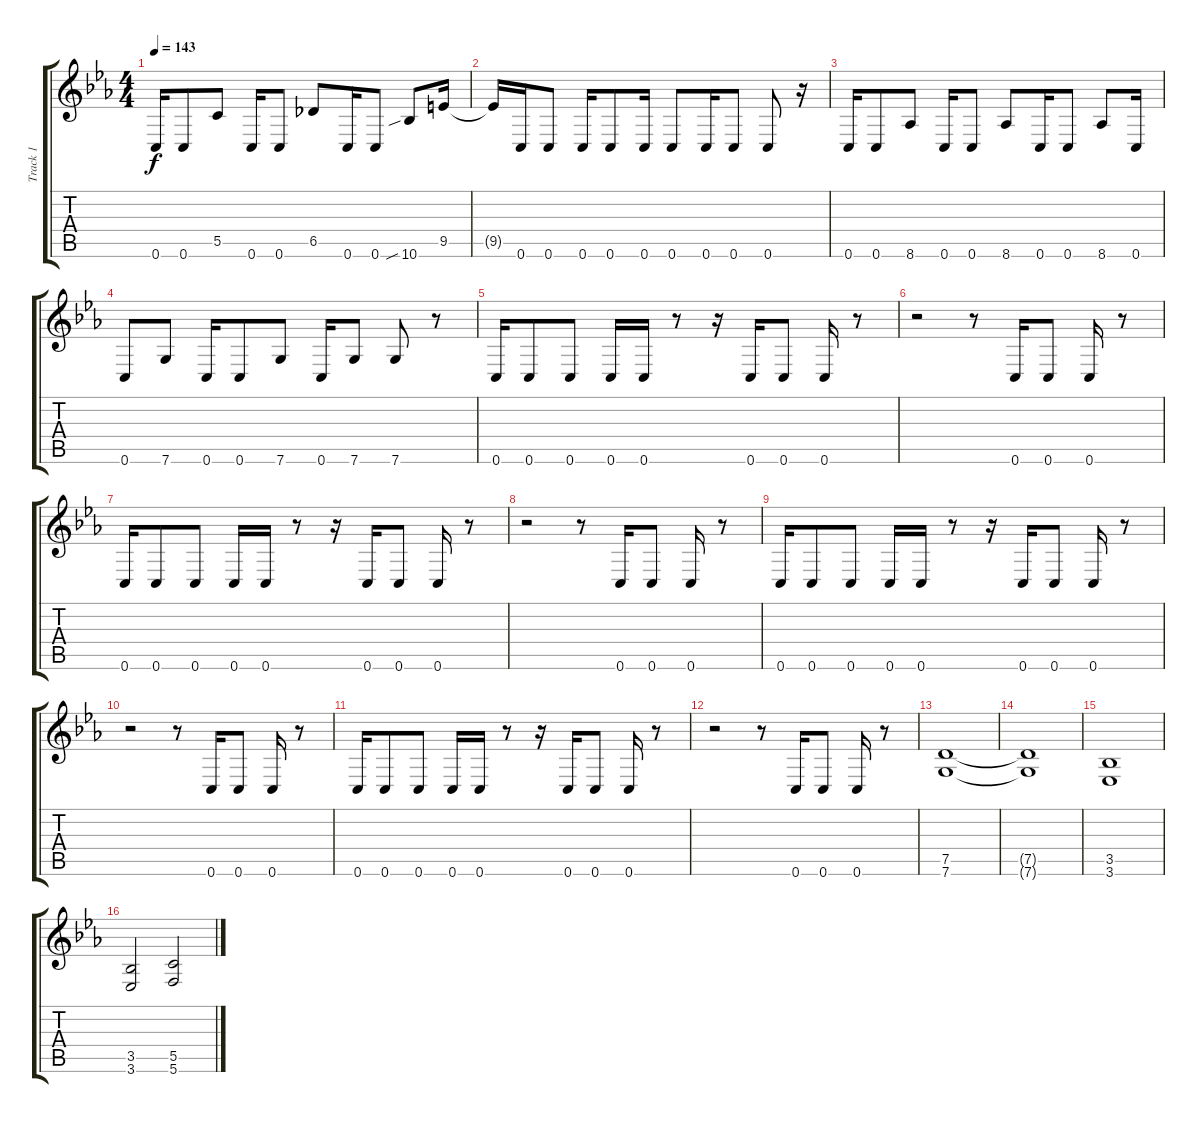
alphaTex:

\track ("Track 1" "Track 1") {instrument overdrivenguitar}
\staff {score tabs}
\tuning (D4 A3 F3 C3 G2 C2) {hide}
\ts (4 4)
\tempo 143
\clef g2
\ks cminor
0.6.16{dy f} 0.6.8 5.5.8 0.6.16 0.6.8 6.5.8 0.6.16 0.6.8 10.6{sib}.8 9.5.16 |
9.5{t}.16 0.6.16 0.6.8 0.6.16 0.6.8 0.6.16 0.6.8 0.6.16 0.6.8 0.6.8 r.16 |
0.6.16 0.6.8 8.6.8 0.6.16 0.6.8 8.6.8 0.6.16 0.6.8 8.6.8 0.6.16 |
0.6.8 7.6.8 0.6.16 0.6.8 7.6.8 0.6.16 7.6.8 7.6.8 r.8 |
0.6.16 0.6.8 0.6.8 0.6.16 0.6.16 r.8 r.16 0.6.16 0.6.8 0.6.16 r.8 |
r.2 r.8 0.6.16 0.6.8 0.6.16 r.8 |
0.6.16 0.6.8 0.6.8 0.6.16 0.6.16 r.8 r.16 0.6.16 0.6.8 0.6.16 r.8 |
r.2 r.8 0.6.16 0.6.8 0.6.16 r.8 |
0.6.16 0.6.8 0.6.8 0.6.16 0.6.16 r.8 r.16 0.6.16 0.6.8 0.6.16 r.8 |
r.2 r.8 0.6.16 0.6.8 0.6.16 r.8 |
0.6.16 0.6.8 0.6.8 0.6.16 0.6.16 r.8 r.16 0.6.16 0.6.8 0.6.16 r.8 |
r.2 r.8 0.6.16 0.6.8 0.6.16 r.8 |
(7.5 7.6).1 |
(7.5{t} 7.6{t}).1 |
(3.5 3.6).1 |
(3.5 3.6).2 (5.5 5.6).2
